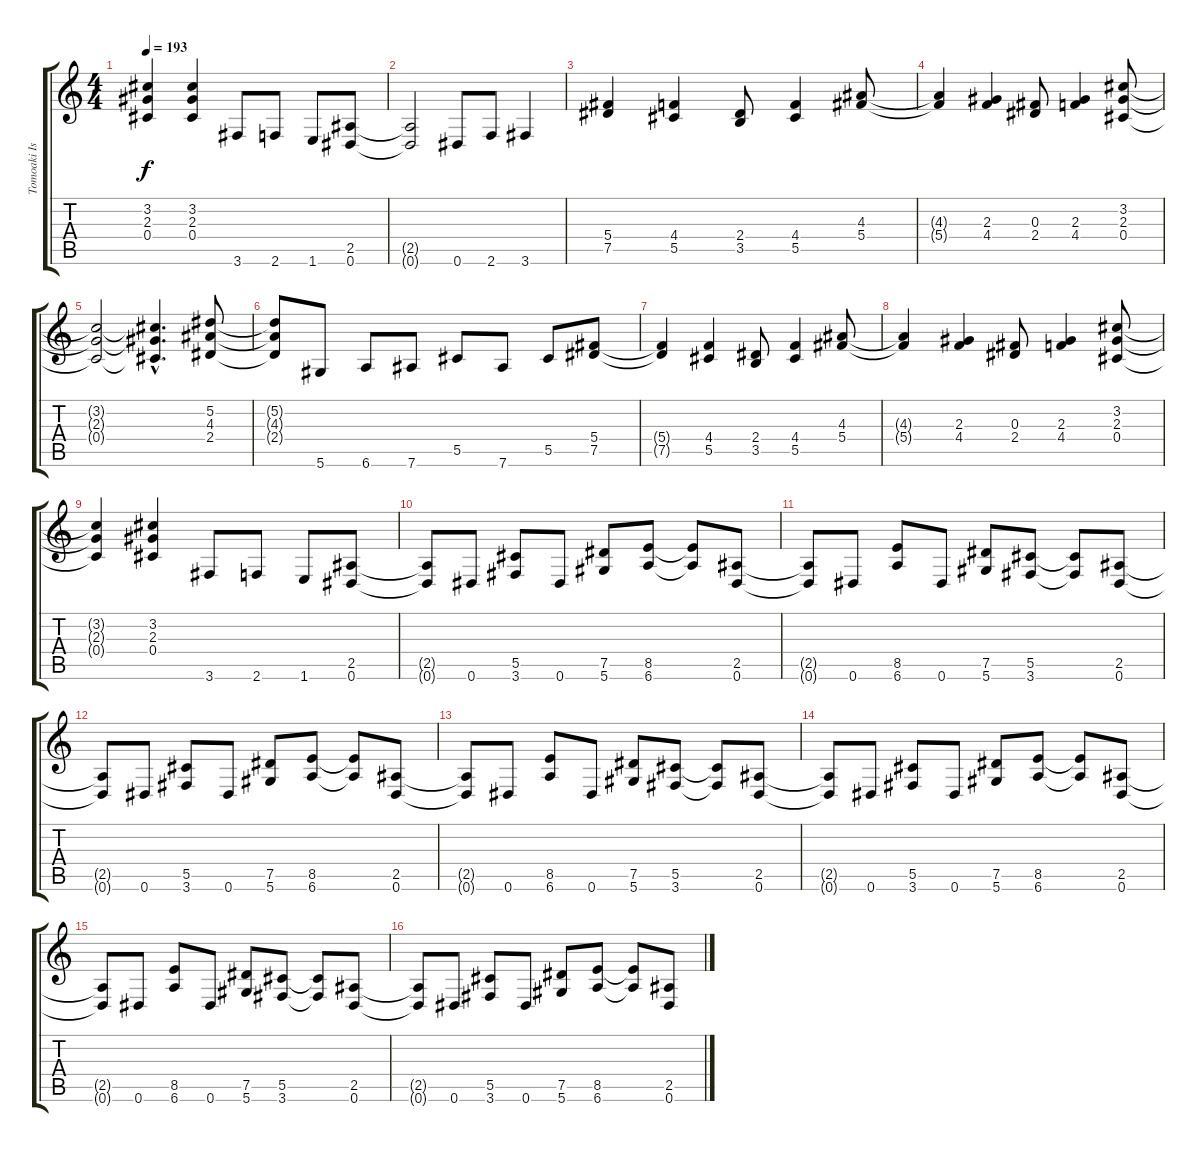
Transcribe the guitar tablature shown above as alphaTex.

\track ("Tomoaki Ishizuka (Pata)" "Tomoaki Is") {instrument distortionguitar}
\staff {score tabs}
\tuning (Eb4 Bb3 Gb3 Db3 Ab2 Eb2) {hide}
\ts (4 4)
\tempo 193
\clef g2
\ks c
(3.2{t} 2.3{t} 0.4{t}).4{dy f} (3.2 2.3 0.4).4 3.6.8 2.6.8 1.6.8 (2.5 0.6).8 |
(2.5{t} 0.6{t}).2 0.6.8 2.6.8 3.6.4 |
(5.4 7.5).4 (4.4 5.5).4 (2.4 3.5).8 (4.4 5.5).4 (4.3 5.4).8 |
(4.3{t} 5.4{t}).4 (2.3 4.4).4 (0.3 2.4).8 (2.3 4.4).4 (3.2 2.3 0.4).8 |
(3.2{t} 2.3{t} 0.4{t}).2 (3.2{hac t} 2.3{hac t} 0.4{hac t}).4{d} (5.2 4.3 2.4).8 |
(5.2{t} 4.3{t} 2.4{t}).8 5.6.8 6.6.8 7.6.8 5.5.8 7.6.8 5.5.8 (5.4 7.5).8 |
(5.4{t} 7.5{t}).4 (4.4 5.5).4 (2.4 3.5).8 (4.4 5.5).4 (4.3 5.4).8 |
(4.3{t} 5.4{t}).4 (2.3 4.4).4 (0.3 2.4).8 (2.3 4.4).4 (3.2 2.3 0.4).8 |
(3.2{t} 2.3{t} 0.4{t}).4 (3.2 2.3 0.4).4 3.6.8 2.6.8 1.6.8 (2.5 0.6).8 |
(2.5{t} 0.6{t}).8 0.6.8 (5.5 3.6).8 0.6.8 (7.5 5.6).8 (8.5 6.6).8 (8.5{t} 6.6{t}).8 (2.5 0.6).8 |
(2.5{t} 0.6{t}).8 0.6.8 (8.5 6.6).8 0.6.8 (7.5 5.6).8 (5.5 3.6).8 (5.5{t} 3.6{t}).8 (2.5 0.6).8 |
(2.5{t} 0.6{t}).8 0.6.8 (5.5 3.6).8 0.6.8 (7.5 5.6).8 (8.5 6.6).8 (8.5{t} 6.6{t}).8 (2.5 0.6).8 |
(2.5{t} 0.6{t}).8 0.6.8 (8.5 6.6).8 0.6.8 (7.5 5.6).8 (5.5 3.6).8 (5.5{t} 3.6{t}).8 (2.5 0.6).8 |
(2.5{t} 0.6{t}).8 0.6.8 (5.5 3.6).8 0.6.8 (7.5 5.6).8 (8.5 6.6).8 (8.5{t} 6.6{t}).8 (2.5 0.6).8 |
(2.5{t} 0.6{t}).8 0.6.8 (8.5 6.6).8 0.6.8 (7.5 5.6).8 (5.5 3.6).8 (5.5{t} 3.6{t}).8 (2.5 0.6).8 |
(2.5{t} 0.6{t}).8 0.6.8 (5.5 3.6).8 0.6.8 (7.5 5.6).8 (8.5 6.6).8 (8.5{t} 6.6{t}).8 (2.5 0.6).8
